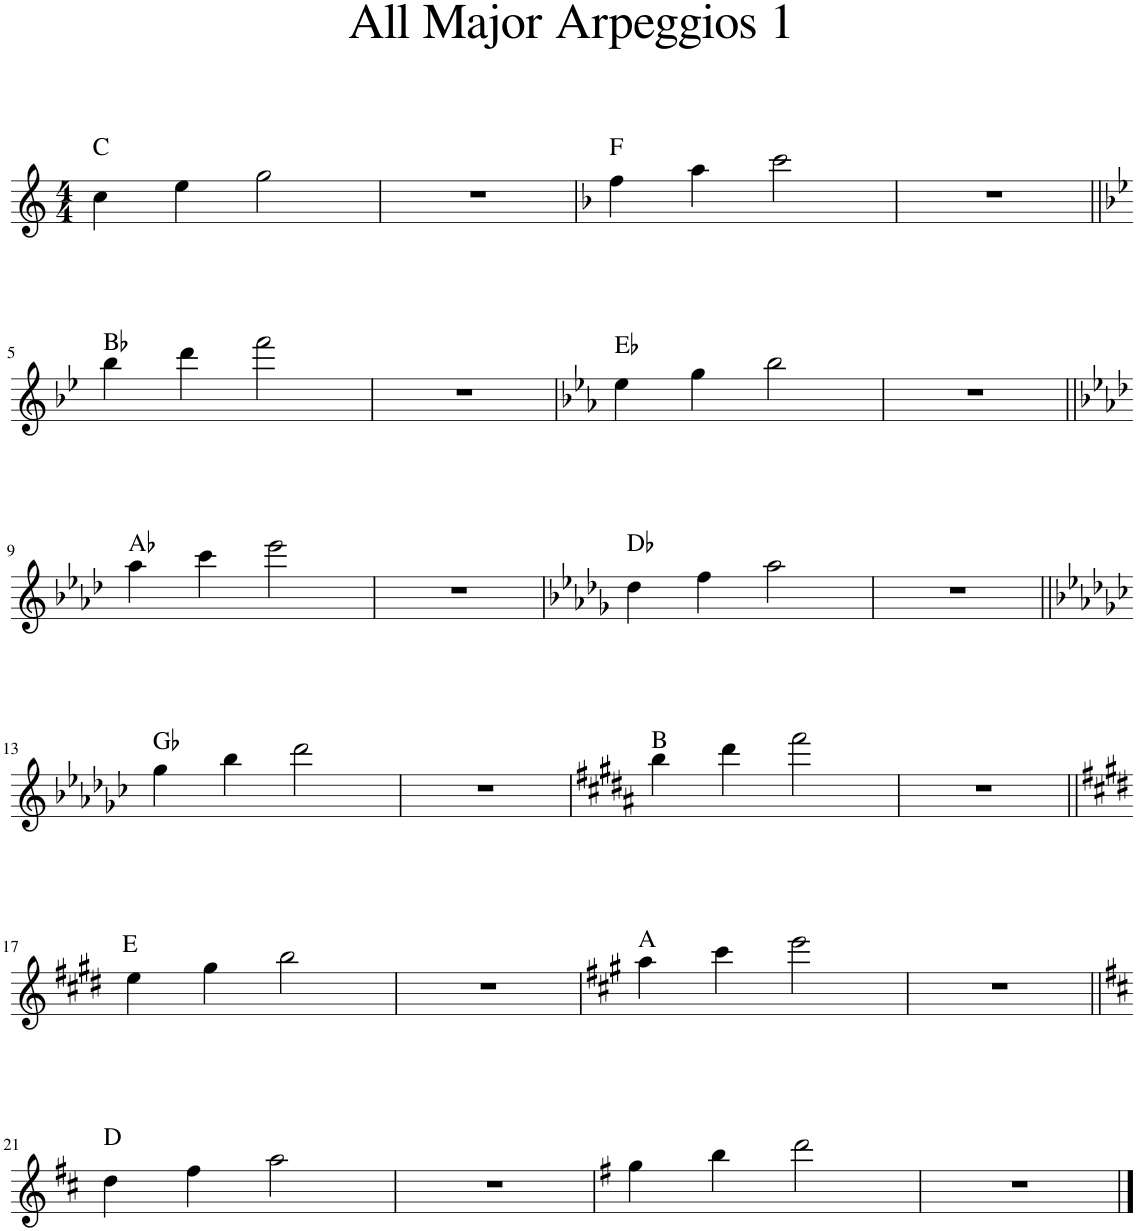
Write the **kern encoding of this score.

**kern	**harte
*part1	*part1
*staff1	*
*I"Piano	*
*I'Pno.	*
*clefG2	*
*k[]	*
*M4/4	*
=1	=1
4cc\	C:maj
4ee\	.
2gg\	.
=2	=2
1r	.
=3	=3
*k[b-]	*
4ff\	F:maj
4aa\	.
2ccc\	.
=4	=4
1r	.
!!LO:LB:g=z
=5||	=5||
*k[b-e-]	*
4bb-\	Bb:maj
4ddd\	.
2fff\	.
=6	=6
1r	.
=7	=7
*k[b-e-a-]	*
4ee-\	Eb:maj
4gg\	.
2bb-\	.
=8	=8
1r	.
!!LO:LB:g=z
=9||	=9||
*k[b-e-a-d-]	*
4aa-\	Ab:maj
4ccc\	.
2eee-\	.
=10	=10
1r	.
=11	=11
*k[b-e-a-d-g-]	*
4dd-\	Db:maj
4ff\	.
2aa-\	.
=12	=12
1r	.
!!LO:LB:g=z
=13||	=13||
*k[b-e-a-d-g-c-]	*
4gg-\	Gb:maj
4bb-\	.
2ddd-\	.
=14	=14
1r	.
=15	=15
*k[f#c#g#d#a#]	*
4bb\	B:maj
4ddd#\	.
2fff#\	.
=16	=16
1r	.
!!LO:LB:g=z
=17||	=17||
*k[f#c#g#d#]	*
!LO:TX:a:t=E	!
4ee\	.
4gg#\	.
2bb\	.
=18	=18
1r	.
=19	=19
*k[f#c#g#]	*
4aa\	A:maj
4ccc#\	.
2eee\	.
=20	=20
1r	.
!!LO:LB:g=z
=21||	=21||
*k[f#c#]	*
4dd\	D:maj
4ff#\	.
2aa\	.
=22	=22
1r	.
=23	=23
*k[f#]	*
!	!LO:H:kt=N.C.
4gg\	N
4bb\	.
2ddd\	.
=24	=24
1r	.
==	==
*-	*-
